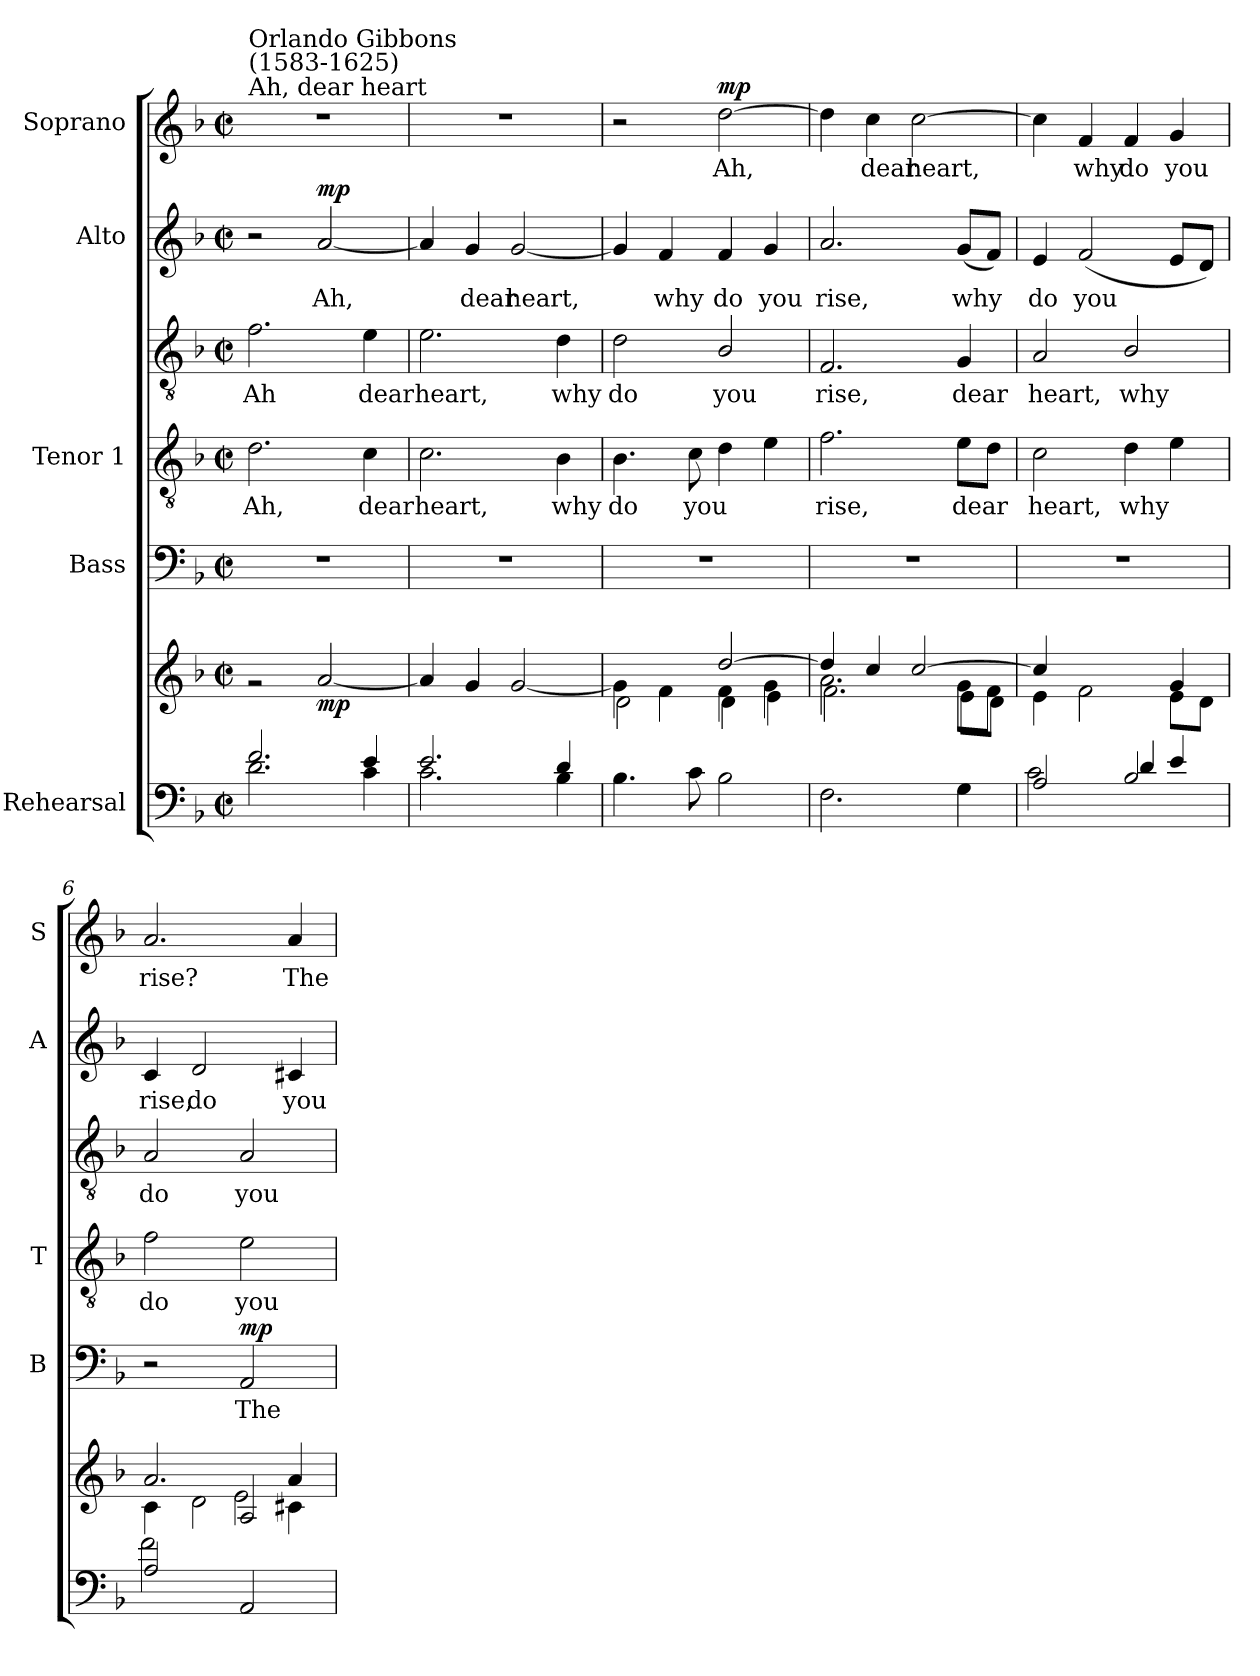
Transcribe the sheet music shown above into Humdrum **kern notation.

**kern	**kern	**dynam	**kern	**text	**dynam	**kern	**text	**kern	**text	**dynam	**kern	**text	**dynam	**kern	**text	**dynam
*part5	*part5	*part5	*part4	*part4	*part4	*part3	*part3	*part3	*part3	*part3	*part2	*part2	*part2	*part1	*part1	*part1
*staff7	*staff6	*staff6/7	*staff5	*staff5	*staff5	*staff4	*staff4	*staff3	*staff3	*staff3/4	*staff2	*staff2	*staff2	*staff1	*staff1	*staff1
*I"Rehearsal	*	*	*I"Bass	*	*	*I"Tenor 1	*	*	*	*	*I"Alto	*	*	*I"Soprano	*	*
*	*	*	*I'B	*	*	*I'T	*	*	*	*	*I'A	*	*	*I'S	*	*
*clefF4	*clefG2	*	*clefF4	*	*	*clefGv2	*	*clefGv2	*	*	*clefG2	*	*	*clefG2	*	*
*k[b-]	*k[b-]	*	*k[b-]	*	*	*k[b-]	*	*k[b-]	*	*	*k[b-]	*	*	*k[b-]	*	*
*F:	*F:	*	*F:	*	*	*F:	*	*F:	*	*	*F:	*	*	*F:	*	*
*M2/2	*M2/2	*	*M2/2	*	*	*M2/2	*	*M2/2	*	*	*M2/2	*	*	*M2/2	*	*
*met(c|)	*met(c|)	*	*met(c|)	*	*	*met(c|)	*	*met(c|)	*	*	*met(c|)	*	*	*met(c|)	*	*
=1	=1	=1	=1	=1	=1	=1	=1	=1	=1	=1	=1	=1	=1	=1	=1	=1
*^	*^	*	*	*	*	*	*	*	*	*	*	*	*	*	*	*
*	*^	*	*	*	*	*	*	*	*	*	*	*	*	*	*	*	*	*
!	!	!	!	!	!	!	!	!	!	!	!	!	!	!	!	!	!LO:TX:a:t=Ah, dear heart	!	!
!	!	!	!	!	!	!	!	!	!	!	!	!	!	!	!	!	!LO:TX:a:t=Orlando Gibbons\n(1583-1625)	!	!
!	!	!	!	!	!	!	!	!	!	!LO:LY:b	!	!LO:LY:b	!LO:DY:b=2	!	!	!	!	!	!
!	!	!	!	!	!	!	!	!	!	!	!	!	!LO:DY:n=1:b	!	!	!	!	!	!
2.f/	2.d\	1ryy	1ryy	2r	.	1r	.	.	2.d\	Ah,	2.f\	Ah	mp mp	2r	.	.	1r	.	.
!	!	!	!	!	!LO:DY:b	!	!	!	!	!	!	!	!	!	!LO:LY:b	!LO:DY:b	!	!	!
.	.	.	.	[2a/	mp	.	.	.	.	.	.	.	.	[2a/	Ah,	mp	.	.	.
!	!	!	!	!	!	!	!	!	!	!LO:LY:b	!	!LO:LY:b	!	!	!	!	!	!	!
4e/	4c\	.	.	.	.	.	.	.	4c\	dear	4e\	dear	.	.	.	.	.	.	.
=2	=2	=2	=2	=2	=2	=2	=2	=2	=2	=2	=2	=2	=2	=2	=2	=2	=2	=2	=2
!	!	!	!	!	!	!	!	!	!	!LO:LY:b	!	!LO:LY:b	!	!	!	!	!	!	!
2.e/	2.c\	1ryy	1ryy	4a/]	.	1r	.	.	2.c\	heart,	2.e\	heart,	.	4a/]	.	.	1r	.	.
!	!	!	!	!	!	!	!	!	!	!	!	!	!	!	!LO:LY:b	!	!	!	!
.	.	.	.	4g/	.	.	.	.	.	.	.	.	.	4g/	dear	.	.	.	.
!	!	!	!	!	!	!	!	!	!	!	!	!	!	!	!LO:LY:b	!	!	!	!
.	.	.	.	[2g/	.	.	.	.	.	.	.	.	.	[2g/	heart,	.	.	.	.
!	!	!	!	!	!	!	!	!	!	!LO:LY:b	!	!LO:LY:b	!	!	!	!	!	!	!
4d/	4B-\	.	.	.	.	.	.	.	4B-\	why	4d\	why	.	.	.	.	.	.	.
=3	=3	=3	=3	=3	=3	=3	=3	=3	=3	=3	=3	=3	=3	=3	=3	=3	=3	=3	=3
*	*	*	*^	*^	*	*	*	*	*	*	*	*	*	*	*	*	*	*	*
!	!	!	!	!	!	!	!	!	!	!	!	!LO:LY:b	!	!LO:LY:b	!	!	!	!	!	!	!
2ryy	4.B-\	1ryy	2ryy	4g\]	2d\	2ryy	.	1r	.	.	4.B-\	do	2d\	do	.	4g/]	.	.	2r	.	.
!	!	!	!	!	!	!	!	!	!	!	!	!	!	!	!	!	!LO:LY:b	!	!	!	!
.	.	.	.	4f\	.	.	.	.	.	.	.	.	.	.	.	4f/	why	.	.	.	.
!	!	!	!	!	!	!	!	!	!	!	!	!LO:LY:b	!	!	!	!	!	!	!	!	!
.	8c\	.	.	.	.	.	.	.	.	.	8c\	you	.	.	.	.	.	.	.	.	.
!	!	!	!	!	!	!	!	!	!	!	!	!	!	!LO:LY:b	!	!	!LO:LY:b	!	!	!LO:LY:b	!LO:DY:b
2B-\	2ryy	.	[>2dd/	4f\	2ryy	4d\	.	.	.	.	4d\	.	2B-/	you	.	4f/	do	.	[2dd\	Ah,	mp
!	!	!	!	!	!	!	!	!	!	!	!	!	!	!	!	!	!LO:LY:b	!	!	!	!
.	.	.	.	4g\	.	4e\	.	.	.	.	4e\	.	.	.	.	4g/	you	.	.	.	.
*	*v	*v	*	*	*	*	*	*	*	*	*	*	*	*	*	*	*	*	*	*	*
=4	=4	=4	=4	=4	=4	=4	=4	=4	=4	=4	=4	=4	=4	=4	=4	=4	=4	=4	=4	=4
!	!	!	!	!	!	!	!	!	!	!	!LO:LY:b	!	!LO:LY:b	!	!	!LO:LY:b	!	!	!	!
*	*	*	*	*v	*v	*	*	*	*	*	*	*	*	*	*	*	*	*	*	*
2.F\	1ryy	4dd/]	2.a\	2.f\	.	1r	.	.	2.f\	rise,	2.F/	rise,	.	2.a/	rise,	.	4dd\]	.	.
!	!	!	!	!	!	!	!	!	!	!	!	!	!	!	!	!	!	!LO:LY:b	!
.	.	4cc/	.	.	.	.	.	.	.	.	.	.	.	.	.	.	4cc\	dear	.
!	!	!	!	!	!	!	!	!	!	!	!	!	!	!	!	!	!	!LO:LY:b	!
.	.	[>2cc/	.	.	.	.	.	.	.	.	.	.	.	.	.	.	[2cc\	heart,	.
!	!	!	!	!	!	!	!	!	!	!LO:LY:b	!	!LO:LY:b	!	!	!LO:LY:b	!	!	!	!
4G\	.	.	8g\L	8e\L	.	.	.	.	8e\L	dear	4G/	dear	.	(<8g/L	why	.	.	.	.
.	.	.	8f\J	8d\J	.	.	.	.	8d\J	.	.	.	.	8f/J)	.	.	.	.	.
=5	=5	=5	=5	=5	=5	=5	=5	=5	=5	=5	=5	=5	=5	=5	=5	=5	=5	=5	=5
*	*^	*	*	*	*	*	*	*	*	*	*	*	*	*	*	*	*	*	*
!	!	!	!	!	!	!	!	!	!	!	!LO:LY:b	!	!LO:LY:b	!	!	!LO:LY:b	!	!	!	!
*	*	*	*	*v	*v	*	*	*	*	*	*	*	*	*	*	*	*	*	*	*
2A/	2c\	1ryy	4cc/]	4e\	.	1r	.	.	2c\	heart,	2A/	heart,	.	4e/	do	.	4cc\]	.	.
!	!	!	!	!	!	!	!	!	!	!	!	!	!	!	!LO:LY:b	!	!	!LO:LY:b	!
.	.	.	2ryy	2f\	.	.	.	.	.	.	.	.	.	(<2f/	you	.	4f/	why	.
!	!	!	!	!	!	!	!	!	!	!LO:LY:b	!	!LO:LY:b	!	!	!	!	!	!LO:LY:b	!
2B-/	4d/	.	.	.	.	.	.	.	4d\	why	2B-/	why	.	.	.	.	4f/	do	.
!	!	!	!	!	!	!	!	!	!	!	!	!	!	!	!	!	!	!LO:LY:b	!
.	4e/	.	4g/	8e\L	.	.	.	.	4e\	.	.	.	.	8e/L	.	.	4g/	you	.
.	.	.	.	8d\J	.	.	.	.	.	.	.	.	.	8d/J)	.	.	.	.	.
=6	=6	=6	=6	=6	=6	=6	=6	=6	=6	=6	=6	=6	=6	=6	=6	=6	=6	=6	=6
*	*	*	*^	*^	*	*	*	*	*	*	*	*	*	*	*	*	*	*	*
!	!	!	!	!	!	!	!	!	!	!	!	!LO:LY:b	!	!LO:LY:b	!	!	!LO:LY:b	!	!	!LO:LY:b	!
2A/	2f\	2ryy	2.a/	4c\	2ryy	2ryy	.	2r	.	.	2f\	do	2A/	do	.	4c/	rise,	.	2.a/	rise?	.
!	!	!	!	!	!	!	!	!	!	!	!	!	!	!	!	!	!LO:LY:b	!	!	!	!
.	.	.	.	2d\	.	.	.	.	.	.	.	.	.	.	.	2d/	do	.	.	.	.
!	!	!	!	!	!	!	!	!	!LO:LY:b	!LO:DY:b	!	!LO:LY:b	!	!LO:LY:b	!	!	!	!	!	!	!
2ryy	2ryy	2AA/	.	.	2A/	2e\	.	2AA/	The	mp	2e\	you	2A/	you	.	.	.	.	.	.	.
!	!	!	!	!	!	!	!	!	!	!	!	!	!	!	!	!	!LO:LY:b	!	!	!LO:LY:b	!
.	.	.	4a/	4c#X\	.	.	.	.	.	.	.	.	.	.	.	4c#X/	you	.	4a/	The	.
*v	*v	*v	*	*	*	*	*	*	*	*	*	*	*	*	*	*	*	*	*	*	*
*	*v	*v	*v	*v	*	*	*	*	*	*	*	*	*	*	*	*	*	*	*
=	=	=	=	=	=	=	=	=	=	=	=	=	=	=	=	=
*-	*-	*-	*-	*-	*-	*-	*-	*-	*-	*-	*-	*-	*-	*-	*-	*-
